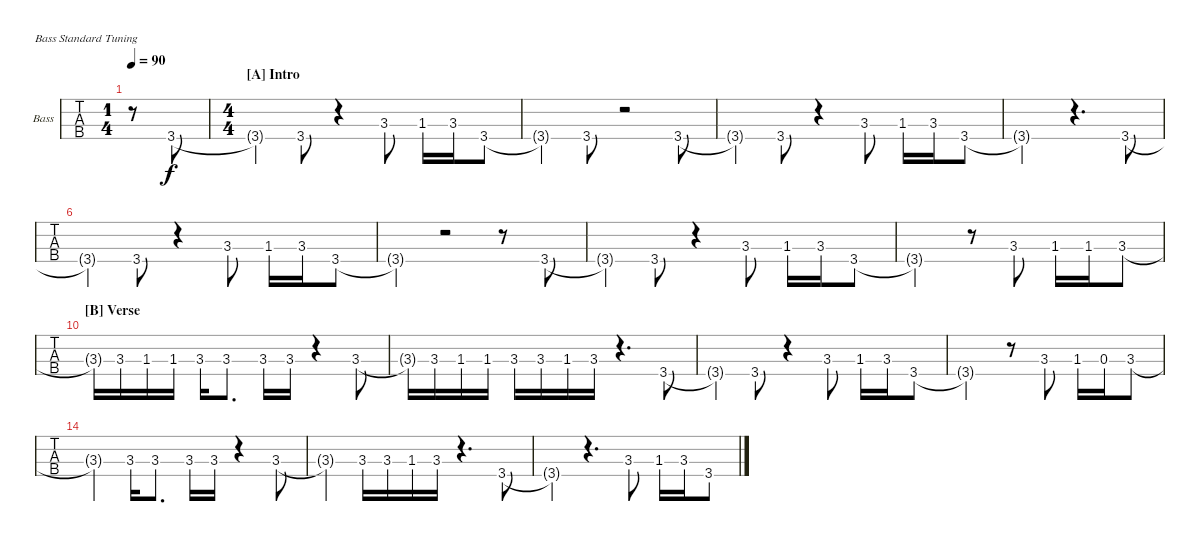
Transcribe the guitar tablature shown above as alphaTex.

\bracketExtendMode nobrackets
\firstSystemTrackNameOrientation horizontal
\otherSystemsTrackNameOrientation horizontal
\defaultBarNumberDisplay FirstOfSystem
\track ("Bass" "Bass") {instrument fretlessbass}
\staff {tabs}
\tuning (G2 D2 A1 E1)
\ts (1 4)
\tempo 90
\clef f4
\ks c
r.8{dy f instrument fretlessbass} 3.4.8 |
\ts (4 4)
\section ("A" "Intro")
3.4{t}.4 3.4.8 r.4 3.3.8 1.3.16 3.3.16 3.4.8 |
3.4{t}.4 3.4.8 r.2 3.4.8 |
3.4{t}.4 3.4.8 r.4 3.3.8 1.3.16 3.3.16 3.4.8 |
3.4{t}.2 r.4{d} 3.4.8 |
3.4{t}.4 3.4.8 r.4 3.3.8 1.3.16 3.3.16 3.4.8 |
3.4{t}.4 r.2 r.8 3.4.8 |
3.4{t}.4 3.4.8 r.4 3.3.8 1.3.16 3.3.16 3.4.8 |
3.4{t}.2 r.8 3.3.8 1.3.16 1.3.16 3.3.8 |
\section ("B" "Verse")
3.3{t}.16 3.3.16 1.3.16 1.3.16 3.3.16 3.3.8{d} 3.3.16 3.3.16 r.4 3.3.8 |
3.3{t}.16 3.3.16 1.3.16 1.3.16 3.3.16 3.3.16 1.3.16 3.3.16 r.4{d} 3.4.8 |
3.4{t}.4 3.4.8 r.4 3.3.8 1.3.16 3.3.16 3.4.8 |
3.4{t}.2 r.8 3.3.8 1.3.16 0.3.16 3.3.8 |
3.3{t}.4 3.3.16 3.3.8{d} 3.3.16 3.3.16 r.4 3.3.8 |
3.3{t}.4 3.3.16 3.3.16 1.3.16 3.3.16 r.4{d} 3.4.8 |
3.4{t}.4 r.4{d} 3.3.8 1.3.16 3.3.16 3.4.8
